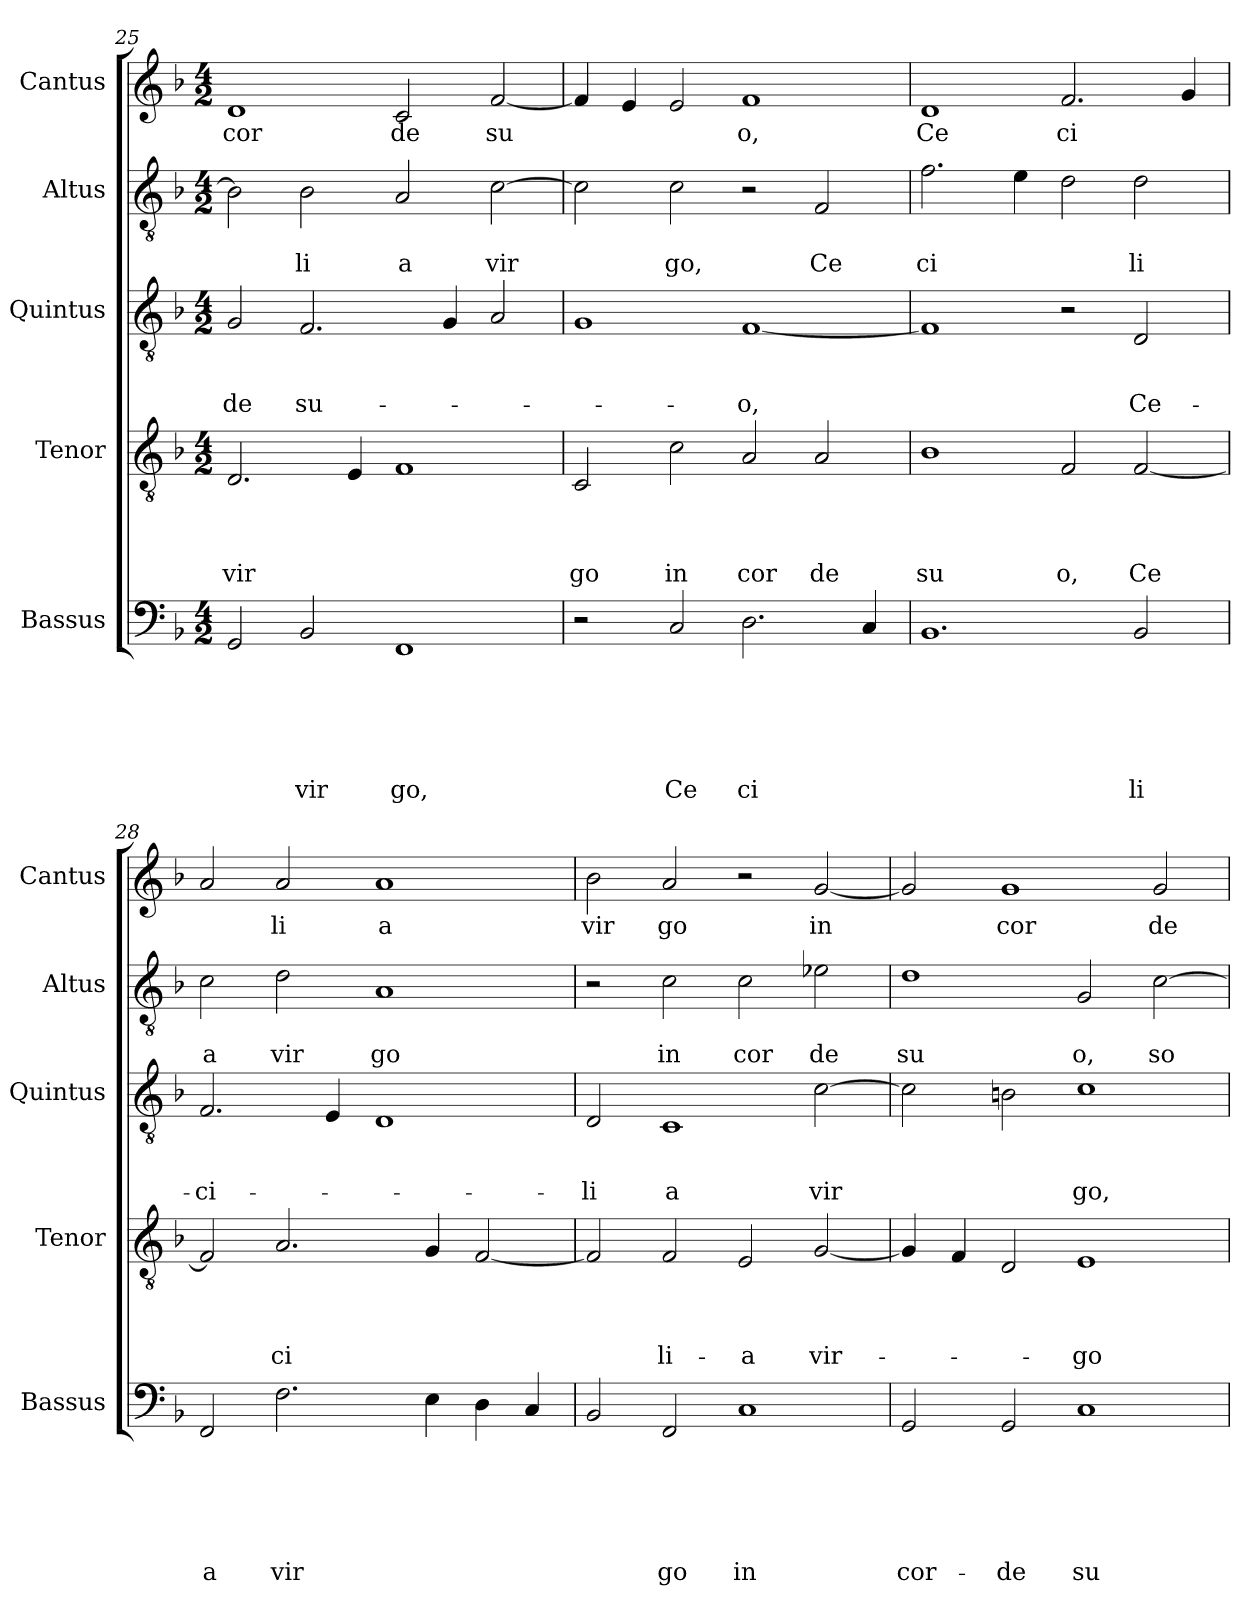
**kern	**text	**text	**text	**text	**text	**text	**kern	**text	**text	**text	**text	**kern	**text	**text	**text	**kern	**text	**text	**kern	**text
*part5	*part5	*part5	*part5	*part5	*part5	*part5	*part4	*part4	*part4	*part4	*part4	*part3	*part3	*part3	*part3	*part2	*part2	*part2	*part1	*part1
*staff5	*staff5	*staff5	*staff5	*staff5	*staff5	*staff5	*staff4	*staff4	*staff4	*staff4	*staff4	*staff3	*staff3	*staff3	*staff3	*staff2	*staff2	*staff2	*staff1	*staff1
*I"Bassus	*	*	*	*	*	*	*I"Tenor	*	*	*	*	*I"Quintus	*	*	*	*I"Altus	*	*	*I"Cantus	*
*I'Bassus	*	*	*	*	*	*	*I'Tenor	*	*	*	*	*I'Quintus	*	*	*	*I'Altus	*	*	*I'Cantus	*
*clefF4	*	*	*	*	*	*	*clefGv2	*	*	*	*	*clefGv2	*	*	*	*clefGv2	*	*	*clefG2	*
*k[b-]	*	*	*	*	*	*	*k[b-]	*	*	*	*	*k[b-]	*	*	*	*k[b-]	*	*	*k[b-]	*
*F:	*	*	*	*	*	*	*F:	*	*	*	*	*F:	*	*	*	*F:	*	*	*F:	*
*M4/2	*	*	*	*	*	*	*M4/2	*	*	*	*	*M4/2	*	*	*	*M4/2	*	*	*M4/2	*
=25	=25	=25	=25	=25	=25	=25	=25	=25	=25	=25	=25	=25	=25	=25	=25	=25	=25	=25	=25	=25
!	!	!	!	!	!	!	!	!	!	!	!LO:LY:b	!	!	!	!LO:LY:b	!	!	!	!	!LO:LY:b
2GG/	.	.	.	.	.	.	2.D/	.	.	.	vir	2G/	.	.	-de	2B-\]	.	.	1d	cor
!	!	!	!	!	!	!LO:LY:b	!	!	!	!	!	!	!	!	!LO:LY:b	!	!	!LO:LY:b	!	!
2BB-/	.	.	.	.	.	vir	.	.	.	.	.	2.F/	.	.	su-	2B-\	.	li	.	.
.	.	.	.	.	.	.	4E/	.	.	.	.	.	.	.	.	.	.	.	.	.
!	!	!	!	!	!	!LO:LY:b	!	!	!	!	!	!	!	!	!	!	!	!LO:LY:b	!	!LO:LY:b
1FF	.	.	.	.	.	go,	1F	.	.	.	.	.	.	.	.	2A/	.	a	2c/	de
.	.	.	.	.	.	.	.	.	.	.	.	4G/	.	.	.	.	.	.	.	.
!	!	!	!	!	!	!	!	!	!	!	!	!	!	!	!	!	!	!LO:LY:b	!	!LO:LY:b
.	.	.	.	.	.	.	.	.	.	.	.	2A/	.	.	.	[>2c\	.	vir	[<2f/	su
=26	=26	=26	=26	=26	=26	=26	=26	=26	=26	=26	=26	=26	=26	=26	=26	=26	=26	=26	=26	=26
!	!	!	!	!	!	!	!	!	!	!	!LO:LY:b	!	!	!	!	!	!	!	!	!
2r	.	.	.	.	.	.	2C/	.	.	.	go	1G	.	.	.	2c\]	.	.	4f/]	.
.	.	.	.	.	.	.	.	.	.	.	.	.	.	.	.	.	.	.	4e/	.
!	!	!	!	!	!	!LO:LY:b	!	!	!	!	!LO:LY:b	!	!	!	!	!	!	!LO:LY:b	!	!
2C/	.	.	.	.	.	Ce	2c\	.	.	.	in	.	.	.	.	2c\	.	go,	2e/	.
!	!	!	!	!	!	!LO:LY:b	!	!	!	!	!LO:LY:b	!	!	!	!LO:LY:b	!	!	!	!	!LO:LY:b
2.D\	.	.	.	.	.	ci	2A/	.	.	.	cor	[<1F	.	.	-o,	2r	.	.	1f	o,
!	!	!	!	!	!	!	!	!	!	!	!LO:LY:b	!	!	!	!	!	!	!LO:LY:b	!	!
.	.	.	.	.	.	.	2A/	.	.	.	de	.	.	.	.	2F/	.	Ce	.	.
4C/	.	.	.	.	.	.	.	.	.	.	.	.	.	.	.	.	.	.	.	.
=27	=27	=27	=27	=27	=27	=27	=27	=27	=27	=27	=27	=27	=27	=27	=27	=27	=27	=27	=27	=27
!	!	!	!	!	!	!	!	!	!	!	!LO:LY:b	!	!	!	!	!	!	!LO:LY:b	!	!LO:LY:b
1.BB-	.	.	.	.	.	.	1B-	.	.	.	su	1F]	.	.	.	2.f\	.	ci	1d	Ce
.	.	.	.	.	.	.	.	.	.	.	.	.	.	.	.	4e\	.	.	.	.
!	!	!	!	!	!	!	!	!	!	!	!LO:LY:b	!	!	!	!	!	!	!	!	!LO:LY:b
.	.	.	.	.	.	.	2F/	.	.	.	o,	2r	.	.	.	2d\	.	.	2.f/	ci
!	!	!	!	!	!	!LO:LY:b	!	!	!	!	!LO:LY:b	!	!	!	!LO:LY:b	!	!	!LO:LY:b	!	!
2BB-/	.	.	.	.	.	li	[<2F/	.	.	.	Ce	2D/	.	.	Ce-	2d\	.	li	.	.
.	.	.	.	.	.	.	.	.	.	.	.	.	.	.	.	.	.	.	4g/	.
=28	=28	=28	=28	=28	=28	=28	=28	=28	=28	=28	=28	=28	=28	=28	=28	=28	=28	=28	=28	=28
!	!	!	!	!	!	!LO:LY:b	!	!	!	!	!	!	!	!	!LO:LY:b	!	!	!LO:LY:b	!	!
2FF/	.	.	.	.	.	a	2F/]	.	.	.	.	2.F/	.	.	-ci-	2c\	.	a	2a/	.
!	!	!	!	!	!	!LO:LY:b	!	!	!	!	!LO:LY:b	!	!	!	!	!	!	!LO:LY:b	!	!LO:LY:b
2.F\	.	.	.	.	.	vir	2.A/	.	.	.	ci	.	.	.	.	2d\	.	vir	2a/	li
.	.	.	.	.	.	.	.	.	.	.	.	4E/	.	.	.	.	.	.	.	.
!	!	!	!	!	!	!	!	!	!	!	!	!	!	!	!	!	!	!LO:LY:b	!	!LO:LY:b
.	.	.	.	.	.	.	.	.	.	.	.	1D	.	.	.	1A	.	go	1a	a
4E\	.	.	.	.	.	.	4G/	.	.	.	.	.	.	.	.	.	.	.	.	.
4D\	.	.	.	.	.	.	[<2F/	.	.	.	.	.	.	.	.	.	.	.	.	.
4C/	.	.	.	.	.	.	.	.	.	.	.	.	.	.	.	.	.	.	.	.
!!LO:LB:g=z
=29	=29	=29	=29	=29	=29	=29	=29	=29	=29	=29	=29	=29	=29	=29	=29	=29	=29	=29	=29	=29
!	!	!	!	!	!	!	!	!	!	!	!	!	!	!	!LO:LY:b	!	!	!	!	!LO:LY:b
2BB-/	.	.	.	.	.	.	2F/]	.	.	.	.	2D/	.	.	-li	2r	.	.	2b-\	vir
!	!	!	!	!	!	!LO:LY:b	!	!	!	!	!LO:LY:b	!	!	!	!LO:LY:b	!	!	!LO:LY:b	!	!LO:LY:b
2FF/	.	.	.	.	.	go	2F/	.	.	.	li-	1C	.	.	a	2c\	.	in	2a/	go
!	!	!	!	!	!	!LO:LY:b	!	!	!	!	!LO:LY:b	!	!	!	!	!	!	!LO:LY:b	!	!
1C	.	.	.	.	.	in	2E/	.	.	.	-a	.	.	.	.	2c\	.	cor	2r	.
!	!	!	!	!	!	!	!	!	!	!	!LO:LY:b	!	!	!	!LO:LY:b	!	!	!LO:LY:b	!	!LO:LY:b
.	.	.	.	.	.	.	[<2G/	.	.	.	vir-	[>2c\	.	.	vir	2e-X\	.	de	[<2g/	in
=30	=30	=30	=30	=30	=30	=30	=30	=30	=30	=30	=30	=30	=30	=30	=30	=30	=30	=30	=30	=30
!	!	!	!	!	!	!LO:LY:b	!	!	!	!	!	!	!	!	!	!	!	!LO:LY:b	!	!
2GG/	.	.	.	.	.	cor-	4G/]	.	.	.	.	2c\]	.	.	.	1d	.	su	2g/]	.
.	.	.	.	.	.	.	4F/	.	.	.	.	.	.	.	.	.	.	.	.	.
!	!	!	!	!	!	!LO:LY:b	!	!	!	!	!	!	!	!	!	!	!	!	!	!LO:LY:b
2GG/	.	.	.	.	.	-de	2D/	.	.	.	.	2Bn\	.	.	.	.	.	.	1g	cor
!	!	!	!	!	!	!LO:LY:b	!	!	!	!	!LO:LY:b	!	!	!	!LO:LY:b	!	!	!LO:LY:b	!	!
1C	.	.	.	.	.	su-	1E	.	.	.	-go	1c	.	.	go,	2G/	.	o,	.	.
!	!	!	!	!	!	!	!	!	!	!	!	!	!	!	!	!	!	!LO:LY:b	!	!LO:LY:b
.	.	.	.	.	.	.	.	.	.	.	.	.	.	.	.	[>2c\	.	so	2g/	de
=	=	=	=	=	=	=	=	=	=	=	=	=	=	=	=	=	=	=	=	=
*-	*-	*-	*-	*-	*-	*-	*-	*-	*-	*-	*-	*-	*-	*-	*-	*-	*-	*-	*-	*-
